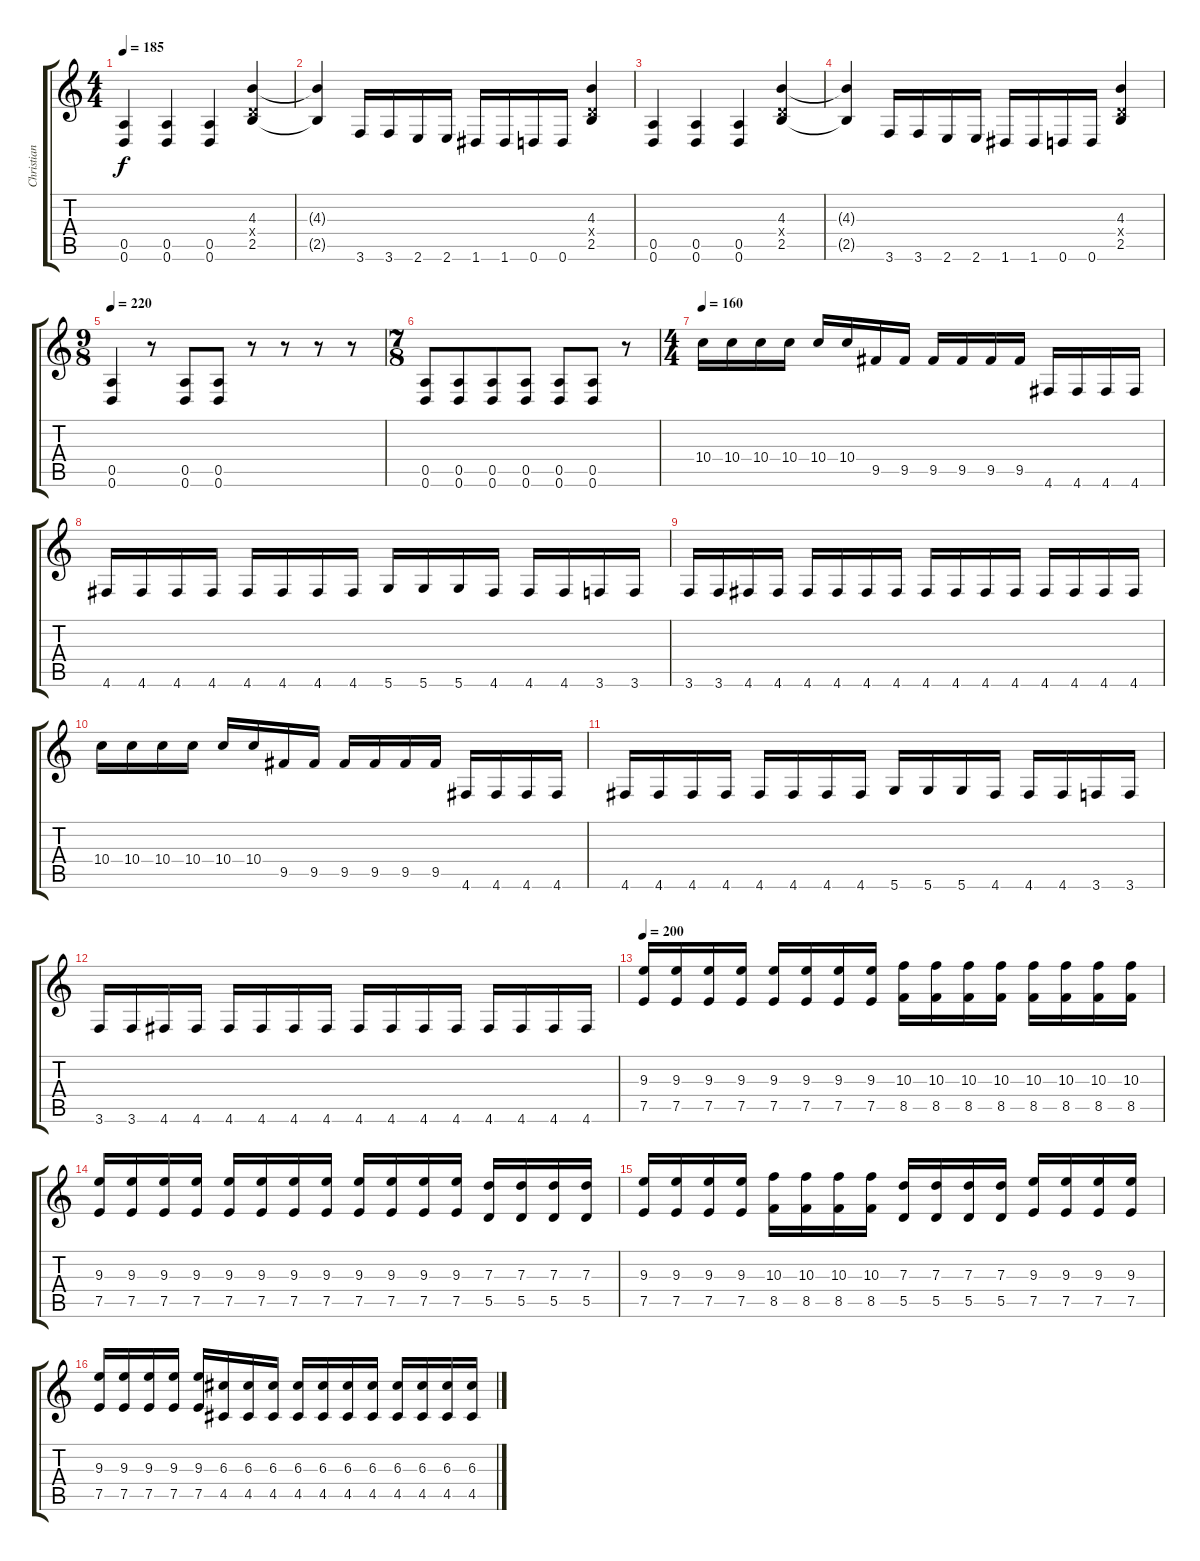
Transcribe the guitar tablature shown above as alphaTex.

\track ("Christian Andreu" "Christian ") {instrument distortionguitar}
\staff {score tabs}
\tuning (E4 B3 G3 D3 A2 D2) {hide}
\ts (4 4)
\tempo 185
\clef g2
\ks c
(0.5 0.6).4{dy f} (0.5 0.6).4 (0.5 0.6).4 (4.3 0.4{x} 2.5).4 |
(4.3{t} 2.5{t}).4 3.6.16 3.6.16 2.6.16 2.6.16 1.6.16 1.6.16 0.6.16 0.6.16 (4.3 0.4{x} 2.5).4 |
(0.5 0.6).4 (0.5 0.6).4 (0.5 0.6).4 (4.3 0.4{x} 2.5).4 |
(4.3{t} 2.5{t}).4 3.6.16 3.6.16 2.6.16 2.6.16 1.6.16 1.6.16 0.6.16 0.6.16 (4.3 0.4{x} 2.5).4 |
\ts (9 8)
\tempo 220
(0.5 0.6).4 r.8 (0.5 0.6).8 (0.5 0.6).8 r.8 r.8 r.8 r.8 |
\ts (7 8)
(0.5 0.6).8 (0.5 0.6).8 (0.5 0.6).8 (0.5 0.6).8 (0.5 0.6).8 (0.5 0.6).8 r.8 |
\ts (4 4)
\tempo 160
10.4.16 10.4.16 10.4.16 10.4.16 10.4.16 10.4.16 9.5.16 9.5.16 9.5.16 9.5.16 9.5.16 9.5.16 4.6.16 4.6.16 4.6.16 4.6.16 |
4.6.16 4.6.16 4.6.16 4.6.16 4.6.16 4.6.16 4.6.16 4.6.16 5.6.16 5.6.16 5.6.16 4.6.16 4.6.16 4.6.16 3.6.16 3.6.16 |
3.6.16 3.6.16 4.6.16 4.6.16 4.6.16 4.6.16 4.6.16 4.6.16 4.6.16 4.6.16 4.6.16 4.6.16 4.6.16 4.6.16 4.6.16 4.6.16 |
10.4.16 10.4.16 10.4.16 10.4.16 10.4.16 10.4.16 9.5.16 9.5.16 9.5.16 9.5.16 9.5.16 9.5.16 4.6.16 4.6.16 4.6.16 4.6.16 |
4.6.16 4.6.16 4.6.16 4.6.16 4.6.16 4.6.16 4.6.16 4.6.16 5.6.16 5.6.16 5.6.16 4.6.16 4.6.16 4.6.16 3.6.16 3.6.16 |
3.6.16 3.6.16 4.6.16 4.6.16 4.6.16 4.6.16 4.6.16 4.6.16 4.6.16 4.6.16 4.6.16 4.6.16 4.6.16 4.6.16 4.6.16 4.6.16 |
\tempo 200
(9.3 7.5).16 (9.3 7.5).16 (9.3 7.5).16 (9.3 7.5).16 (9.3 7.5).16 (9.3 7.5).16 (9.3 7.5).16 (9.3 7.5).16 (10.3 8.5).16 (10.3 8.5).16 (10.3 8.5).16 (10.3 8.5).16 (10.3 8.5).16 (10.3 8.5).16 (10.3 8.5).16 (10.3 8.5).16 |
(9.3 7.5).16 (9.3 7.5).16 (9.3 7.5).16 (9.3 7.5).16 (9.3 7.5).16 (9.3 7.5).16 (9.3 7.5).16 (9.3 7.5).16 (9.3 7.5).16 (9.3 7.5).16 (9.3 7.5).16 (9.3 7.5).16 (7.3 5.5).16 (7.3 5.5).16 (7.3 5.5).16 (7.3 5.5).16 |
(9.3 7.5).16 (9.3 7.5).16 (9.3 7.5).16 (9.3 7.5).16 (10.3 8.5).16 (10.3 8.5).16 (10.3 8.5).16 (10.3 8.5).16 (7.3 5.5).16 (7.3 5.5).16 (7.3 5.5).16 (7.3 5.5).16 (9.3 7.5).16 (9.3 7.5).16 (9.3 7.5).16 (9.3 7.5).16 |
(9.3 7.5).16 (9.3 7.5).16 (9.3 7.5).16 (9.3 7.5).16 (9.3 7.5).16 (6.3 4.5).16 (6.3 4.5).16 (6.3 4.5).16 (6.3 4.5).16 (6.3 4.5).16 (6.3 4.5).16 (6.3 4.5).16 (6.3 4.5).16 (6.3 4.5).16 (6.3 4.5).16 (6.3 4.5).16
